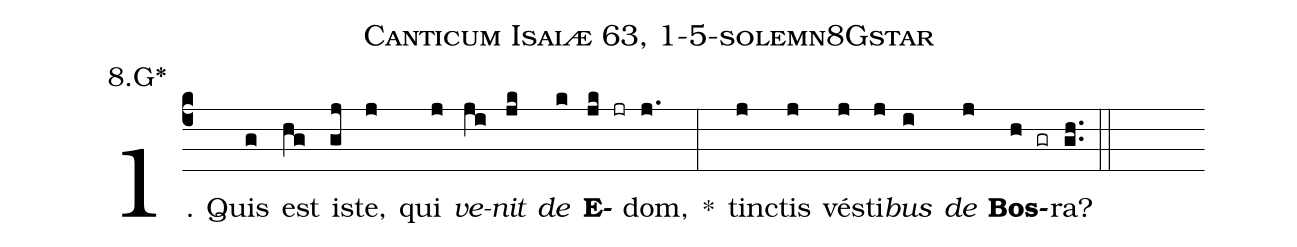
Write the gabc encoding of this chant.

name: Canticum Isaiæ 63, 1-5-solemn8Gstar;
annotation: 8.G*;
%%
(c4)1. Quis(g) est(hg) is(gj)te,(j) qui(j) <i>ve</i>(ji)<i>nit</i>(jk) <i>de</i>(k) <b>E</b>(jk jr)dom,(j.) *(:) tinc(j)tis(j) vés(j)ti(j)<i>bus</i>(i) <i>de</i>(j) <b>Bos</b>(h gr)ra?(gh..) (::)
